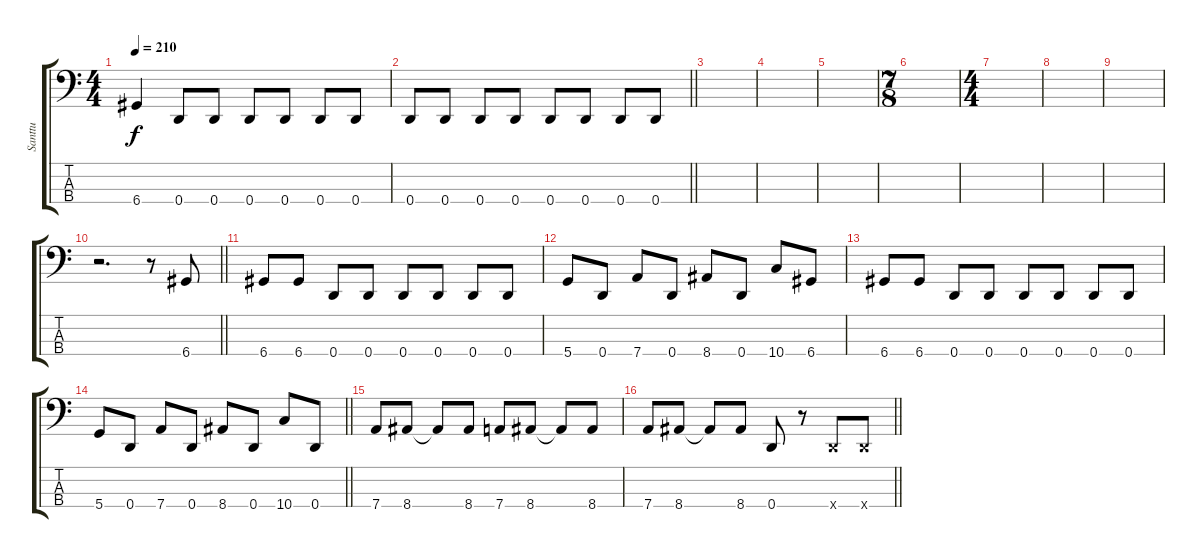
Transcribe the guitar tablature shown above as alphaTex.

\track ("Santtu" "Santtu") {instrument electricbassfinger}
\staff {score tabs}
\tuning (G2 D2 A1 D1) {hide}
\ts (4 4)
\tempo 210
\clef f4
\ks c
6.4{t}.4{dy f} 0.4.8 0.4.8 0.4.8 0.4.8 0.4.8 0.4.8 |
\barLineRight lightlight
0.4.8 0.4.8 0.4.8 0.4.8 0.4.8 0.4.8 0.4.8 0.4.8 |
|
|
|
\ts (7 8)
|
\ts (4 4)
|
|
|
\barLineRight lightlight
r.2{d} r.8 6.4.8 |
6.4.8 6.4.8 0.4.8 0.4.8 0.4.8 0.4.8 0.4.8 0.4.8 |
5.4.8 0.4.8 7.4.8 0.4.8 8.4.8 0.4.8 10.4.8 6.4.8 |
6.4.8 6.4.8 0.4.8 0.4.8 0.4.8 0.4.8 0.4.8 0.4.8 |
\barLineRight lightlight
5.4.8 0.4.8 7.4.8 0.4.8 8.4.8 0.4.8 10.4.8 0.4.8 |
7.4.8 8.4.8 8.4{t}.8 8.4.8 7.4.8 8.4.8 8.4{t}.8 8.4.8 |
\barLineRight lightlight
7.4.8 8.4.8 8.4{t}.8 8.4.8 0.4.8 r.8 0.4{x}.8 0.4{x}.8
